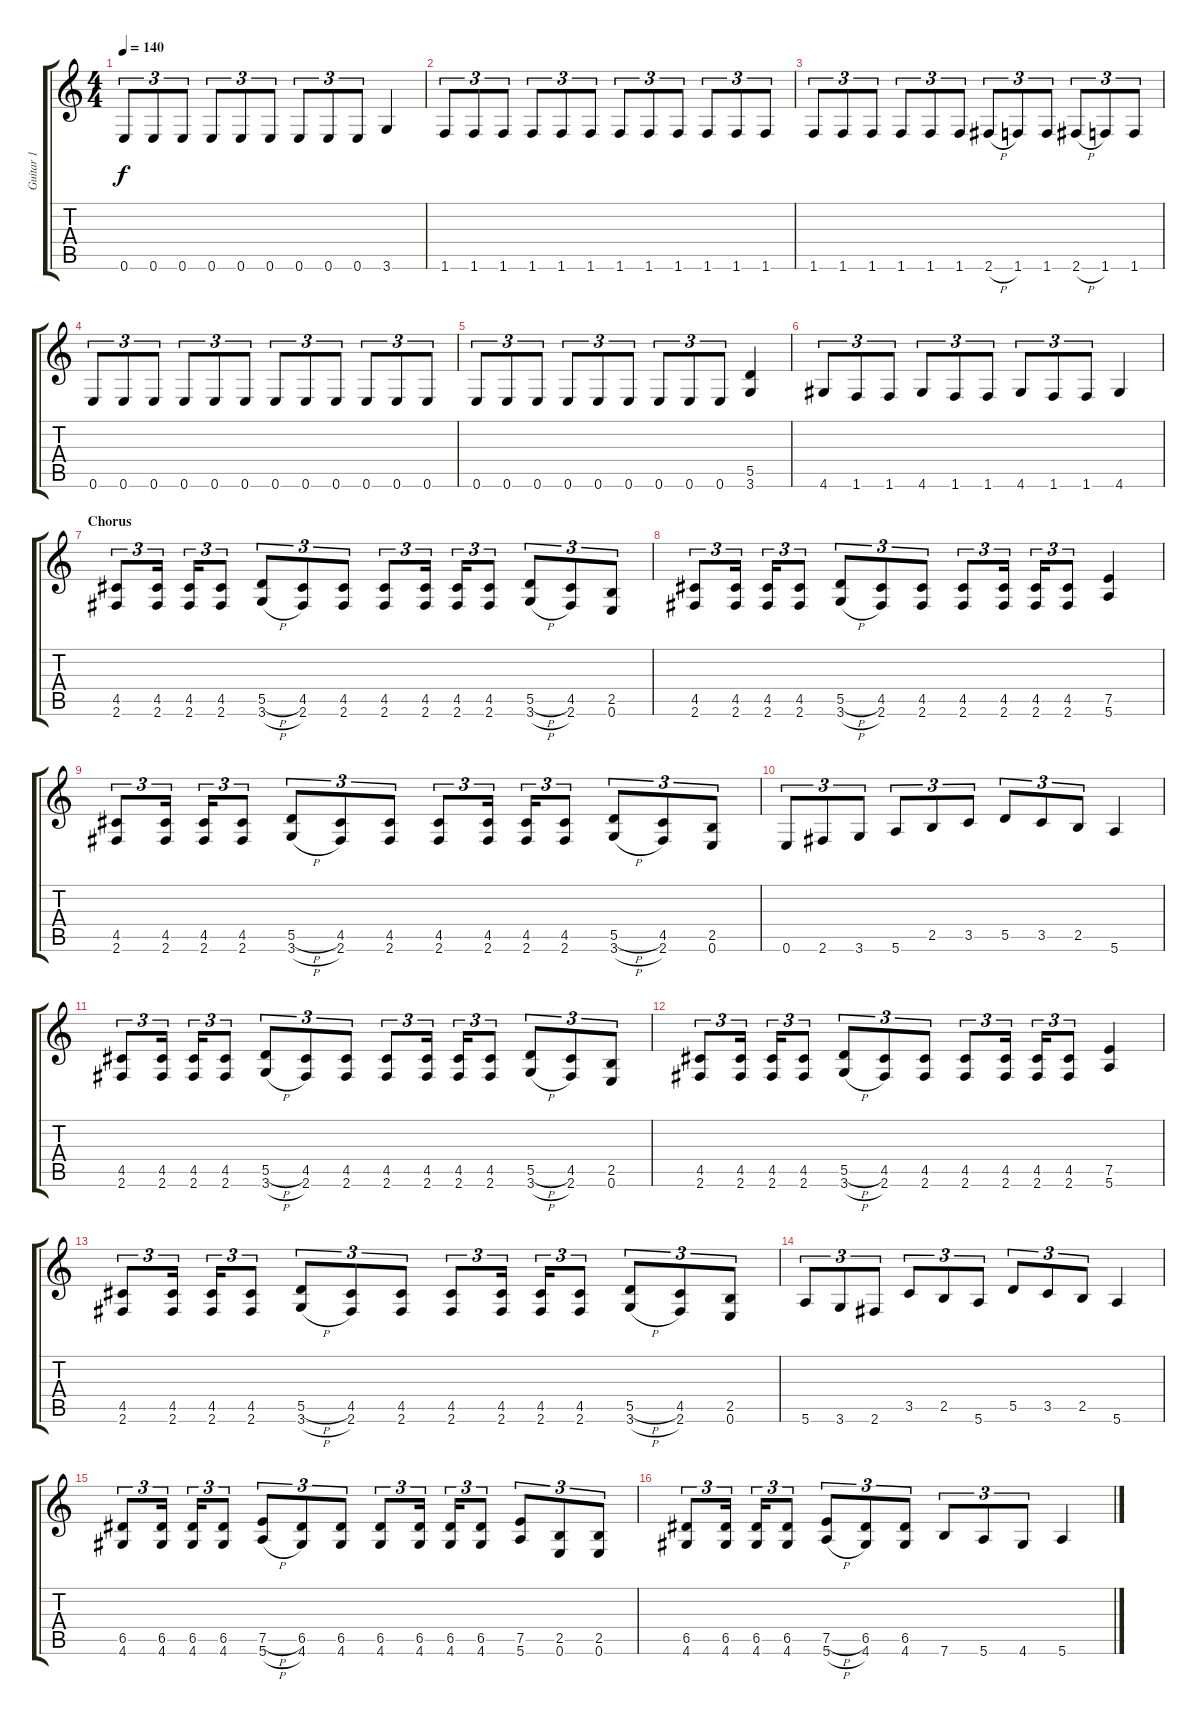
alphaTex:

\track ("Guitar 1" "Guitar 1") {instrument distortionguitar}
\staff {score tabs}
\tuning (E4 B3 G3 D3 A2 E2) {hide}
\ts (4 4)
\tempo 140
\clef g2
\ks c
0.6.8{tu (3 2) dy f} 0.6.8{tu (3 2)} 0.6.8{tu (3 2)} 0.6.8{tu (3 2)} 0.6.8{tu (3 2)} 0.6.8{tu (3 2)} 0.6.8{tu (3 2)} 0.6.8{tu (3 2)} 0.6.8{tu (3 2)} 3.6.4 |
1.6.8{tu (3 2)} 1.6.8{tu (3 2)} 1.6.8{tu (3 2)} 1.6.8{tu (3 2)} 1.6.8{tu (3 2)} 1.6.8{tu (3 2)} 1.6.8{tu (3 2)} 1.6.8{tu (3 2)} 1.6.8{tu (3 2)} 1.6.8{tu (3 2)} 1.6.8{tu (3 2)} 1.6.8{tu (3 2)} |
1.6.8{tu (3 2)} 1.6.8{tu (3 2)} 1.6.8{tu (3 2)} 1.6.8{tu (3 2)} 1.6.8{tu (3 2)} 1.6.8{tu (3 2)} 2.6{h}.8{tu (3 2)} 1.6.8{tu (3 2)} 1.6.8{tu (3 2)} 2.6{h}.8{tu (3 2)} 1.6.8{tu (3 2)} 1.6.8{tu (3 2)} |
0.6.8{tu (3 2)} 0.6.8{tu (3 2)} 0.6.8{tu (3 2)} 0.6.8{tu (3 2)} 0.6.8{tu (3 2)} 0.6.8{tu (3 2)} 0.6.8{tu (3 2)} 0.6.8{tu (3 2)} 0.6.8{tu (3 2)} 0.6.8{tu (3 2)} 0.6.8{tu (3 2)} 0.6.8{tu (3 2)} |
0.6.8{tu (3 2)} 0.6.8{tu (3 2)} 0.6.8{tu (3 2)} 0.6.8{tu (3 2)} 0.6.8{tu (3 2)} 0.6.8{tu (3 2)} 0.6.8{tu (3 2)} 0.6.8{tu (3 2)} 0.6.8{tu (3 2)} (5.5 3.6).4 |
\section ("" "")
4.6.8{tu (3 2)} 1.6.8{tu (3 2)} 1.6.8{tu (3 2)} 4.6.8{tu (3 2)} 1.6.8{tu (3 2)} 1.6.8{tu (3 2)} 4.6.8{tu (3 2)} 1.6.8{tu (3 2)} 1.6.8{tu (3 2)} 4.6.4 |
\section ("" "Chorus")
(4.5 2.6).8{tu (3 2)} (4.5 2.6).16{tu (3 2)} (4.5 2.6).16{tu (3 2)} (4.5 2.6).8{tu (3 2)} (5.5{h} 3.6{h}).8{tu (3 2)} (4.5 2.6).8{tu (3 2)} (4.5 2.6).8{tu (3 2)} (4.5 2.6).8{tu (3 2)} (4.5 2.6).16{tu (3 2)} (4.5 2.6).16{tu (3 2)} (4.5 2.6).8{tu (3 2)} (5.5{h} 3.6{h}).8{tu (3 2)} (4.5 2.6).8{tu (3 2)} (2.5 0.6).8{tu (3 2)} |
(4.5 2.6).8{tu (3 2)} (4.5 2.6).16{tu (3 2)} (4.5 2.6).16{tu (3 2)} (4.5 2.6).8{tu (3 2)} (5.5{h} 3.6{h}).8{tu (3 2)} (4.5 2.6).8{tu (3 2)} (4.5 2.6).8{tu (3 2)} (4.5 2.6).8{tu (3 2)} (4.5 2.6).16{tu (3 2)} (4.5 2.6).16{tu (3 2)} (4.5 2.6).8{tu (3 2)} (7.5 5.6).4 |
(4.5 2.6).8{tu (3 2)} (4.5 2.6).16{tu (3 2)} (4.5 2.6).16{tu (3 2)} (4.5 2.6).8{tu (3 2)} (5.5{h} 3.6{h}).8{tu (3 2)} (4.5 2.6).8{tu (3 2)} (4.5 2.6).8{tu (3 2)} (4.5 2.6).8{tu (3 2)} (4.5 2.6).16{tu (3 2)} (4.5 2.6).16{tu (3 2)} (4.5 2.6).8{tu (3 2)} (5.5{h} 3.6{h}).8{tu (3 2)} (4.5 2.6).8{tu (3 2)} (2.5 0.6).8{tu (3 2)} |
0.6.8{tu (3 2)} 2.6.8{tu (3 2)} 3.6.8{tu (3 2)} 5.6.8{tu (3 2)} 2.5.8{tu (3 2)} 3.5.8{tu (3 2)} 5.5.8{tu (3 2)} 3.5.8{tu (3 2)} 2.5.8{tu (3 2)} 5.6.4 |
(4.5 2.6).8{tu (3 2)} (4.5 2.6).16{tu (3 2)} (4.5 2.6).16{tu (3 2)} (4.5 2.6).8{tu (3 2)} (5.5{h} 3.6{h}).8{tu (3 2)} (4.5 2.6).8{tu (3 2)} (4.5 2.6).8{tu (3 2)} (4.5 2.6).8{tu (3 2)} (4.5 2.6).16{tu (3 2)} (4.5 2.6).16{tu (3 2)} (4.5 2.6).8{tu (3 2)} (5.5{h} 3.6{h}).8{tu (3 2)} (4.5 2.6).8{tu (3 2)} (2.5 0.6).8{tu (3 2)} |
(4.5 2.6).8{tu (3 2)} (4.5 2.6).16{tu (3 2)} (4.5 2.6).16{tu (3 2)} (4.5 2.6).8{tu (3 2)} (5.5{h} 3.6{h}).8{tu (3 2)} (4.5 2.6).8{tu (3 2)} (4.5 2.6).8{tu (3 2)} (4.5 2.6).8{tu (3 2)} (4.5 2.6).16{tu (3 2)} (4.5 2.6).16{tu (3 2)} (4.5 2.6).8{tu (3 2)} (7.5 5.6).4 |
(4.5 2.6).8{tu (3 2)} (4.5 2.6).16{tu (3 2)} (4.5 2.6).16{tu (3 2)} (4.5 2.6).8{tu (3 2)} (5.5{h} 3.6{h}).8{tu (3 2)} (4.5 2.6).8{tu (3 2)} (4.5 2.6).8{tu (3 2)} (4.5 2.6).8{tu (3 2)} (4.5 2.6).16{tu (3 2)} (4.5 2.6).16{tu (3 2)} (4.5 2.6).8{tu (3 2)} (5.5{h} 3.6{h}).8{tu (3 2)} (4.5 2.6).8{tu (3 2)} (2.5 0.6).8{tu (3 2)} |
5.6.8{tu (3 2)} 3.6.8{tu (3 2)} 2.6.8{tu (3 2)} 3.5.8{tu (3 2)} 2.5.8{tu (3 2)} 5.6.8{tu (3 2)} 5.5.8{tu (3 2)} 3.5.8{tu (3 2)} 2.5.8{tu (3 2)} 5.6.4 |
(6.5 4.6).8{tu (3 2)} (6.5 4.6).16{tu (3 2)} (6.5 4.6).16{tu (3 2)} (6.5 4.6).8{tu (3 2)} (7.5{h} 5.6{h}).8{tu (3 2)} (6.5 4.6).8{tu (3 2)} (6.5 4.6).8{tu (3 2)} (6.5 4.6).8{tu (3 2)} (6.5 4.6).16{tu (3 2)} (6.5 4.6).16{tu (3 2)} (6.5 4.6).8{tu (3 2)} (7.5 5.6).8{tu (3 2)} (2.5 0.6).8{tu (3 2)} (2.5 0.6).8{tu (3 2)} |
(6.5 4.6).8{tu (3 2)} (6.5 4.6).16{tu (3 2)} (6.5 4.6).16{tu (3 2)} (6.5 4.6).8{tu (3 2)} (7.5{h} 5.6{h}).8{tu (3 2)} (6.5 4.6).8{tu (3 2)} (6.5 4.6).8{tu (3 2)} 7.6.8{tu (3 2)} 5.6.8{tu (3 2)} 4.6.8{tu (3 2)} 5.6.4
